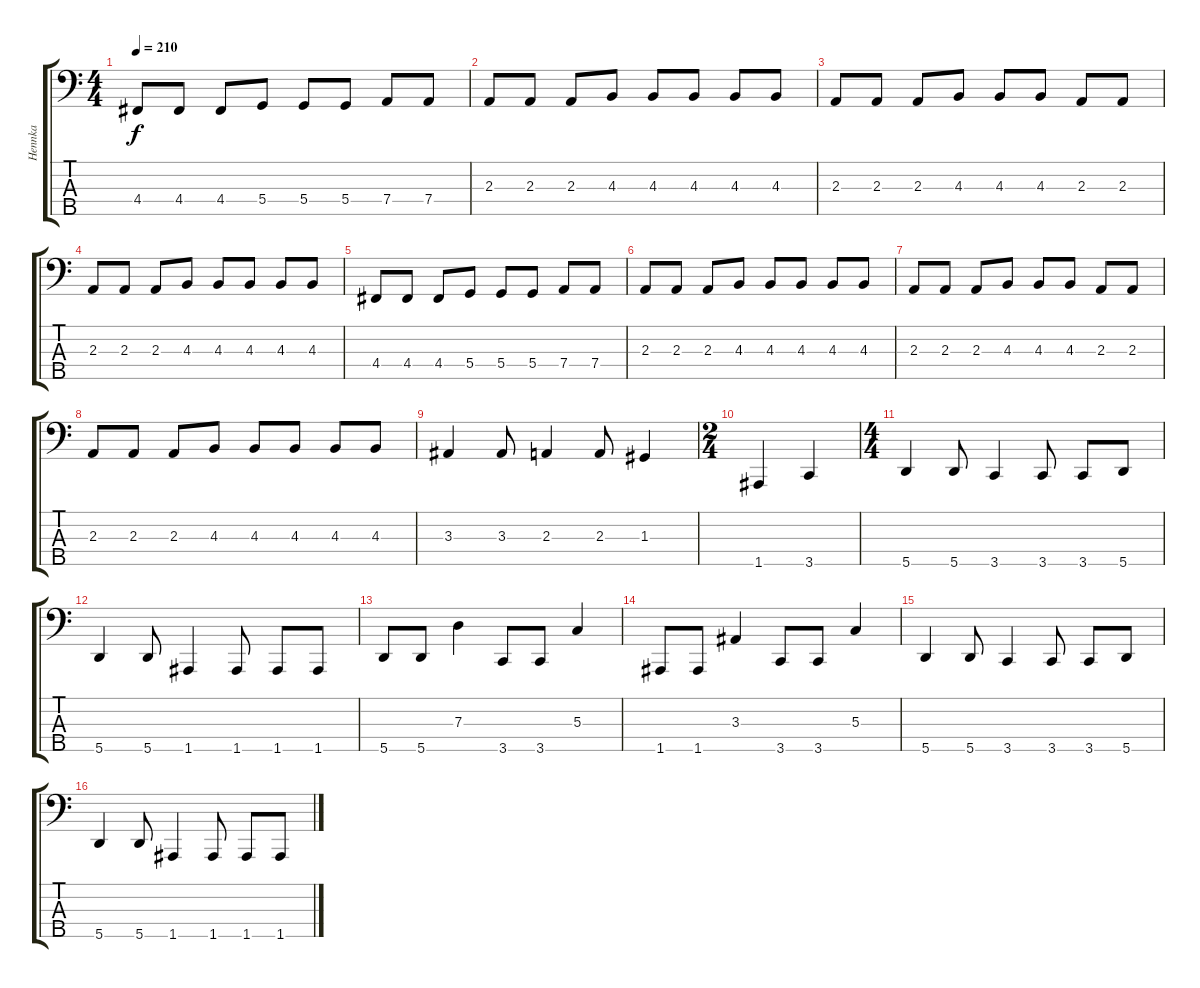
\track ("Hennka" "Hennka") {instrument electricbasspick}
\staff {score tabs}
\tuning (F2 C2 G1 D1 A0) {hide}
\ts (4 4)
\tempo 210
\clef f4
\ks c
4.4.8{dy f} 4.4.8 4.4.8 5.4.8 5.4.8 5.4.8 7.4.8 7.4.8 |
2.3.8 2.3.8 2.3.8 4.3.8 4.3.8 4.3.8 4.3.8 4.3.8 |
2.3.8 2.3.8 2.3.8 4.3.8 4.3.8 4.3.8 2.3.8 2.3.8 |
2.3.8 2.3.8 2.3.8 4.3.8 4.3.8 4.3.8 4.3.8 4.3.8 |
4.4.8 4.4.8 4.4.8 5.4.8 5.4.8 5.4.8 7.4.8 7.4.8 |
2.3.8 2.3.8 2.3.8 4.3.8 4.3.8 4.3.8 4.3.8 4.3.8 |
2.3.8 2.3.8 2.3.8 4.3.8 4.3.8 4.3.8 2.3.8 2.3.8 |
2.3.8 2.3.8 2.3.8 4.3.8 4.3.8 4.3.8 4.3.8 4.3.8 |
3.3.4 3.3.8 2.3.4 2.3.8 1.3.4 |
\ts (2 4)
1.5.4 3.5.4 |
\ts (4 4)
5.5.4 5.5.8 3.5.4 3.5.8 3.5.8 5.5.8 |
5.5.4 5.5.8 1.5.4 1.5.8 1.5.8 1.5.8 |
5.5.8 5.5.8 7.3.4 3.5.8 3.5.8 5.3.4 |
1.5.8 1.5.8 3.3.4 3.5.8 3.5.8 5.3.4 |
5.5.4 5.5.8 3.5.4 3.5.8 3.5.8 5.5.8 |
5.5.4 5.5.8 1.5.4 1.5.8 1.5.8 1.5.8
